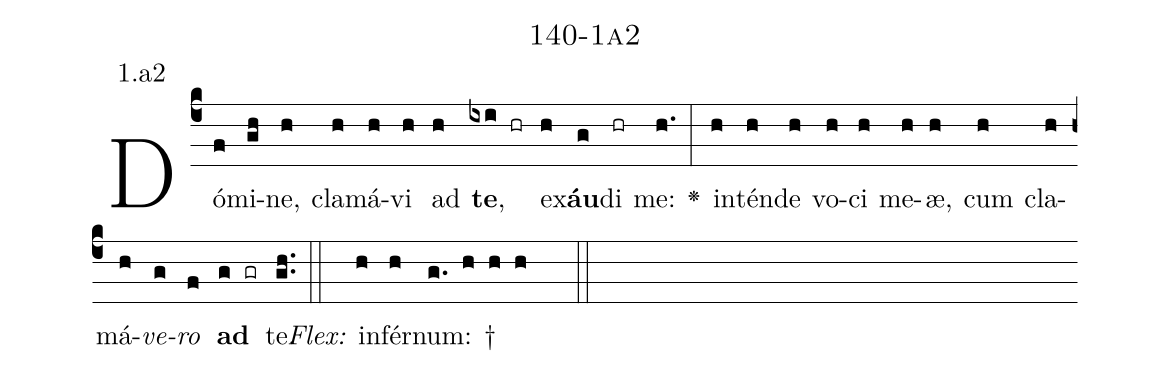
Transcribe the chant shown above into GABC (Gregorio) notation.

name: 140-1a2;
annotation: 1.a2;
%%
(c4)Dó(f)mi(gh)ne,(h) cla(h)má(h)vi(h) ad(h) <b>te</b>,(ixi hr) ex(h)<b>áu</b>(g)di(hr) me:(h.) <v>\greheightstar</v>(:) in(h)tén(h)de(h) vo(h)ci(h) me(h)æ,(h) cum(h) cla(h)má(h)<i>ve</i>(g)<i>ro</i>(f) <b>ad</b>(g gr) te.(gh..) (::)
<i>Flex:</i>()  in(h)fér(h)num: †(g. h h h  ::)

%E(h) u(h) o(g) u(f) a(g) e.(gh..) (::)
